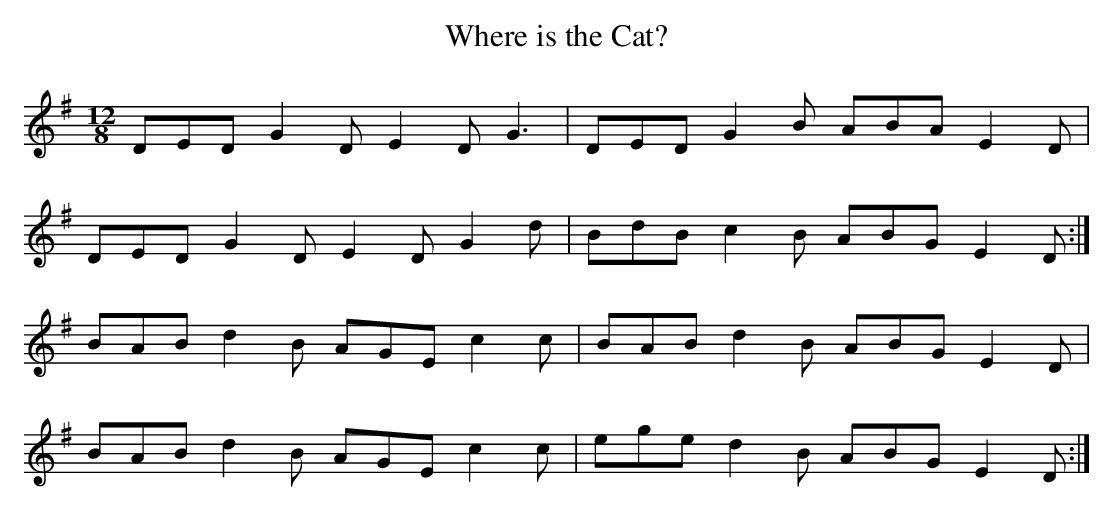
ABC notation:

X:1
T: Where is the Cat?
M: 12/8
L: 1/8
K: G
DED G2 D E2 D G3 | DED G2 B ABA E2 D |
DED G2 D E2 D G2 d | BdB c2 B ABG E2 D :|
BAB d2 B AGE c2 c | BAB d2 B ABG E2 D |
BAB d2 B AGE c2 c | ege d2 B ABG E2 D :|
